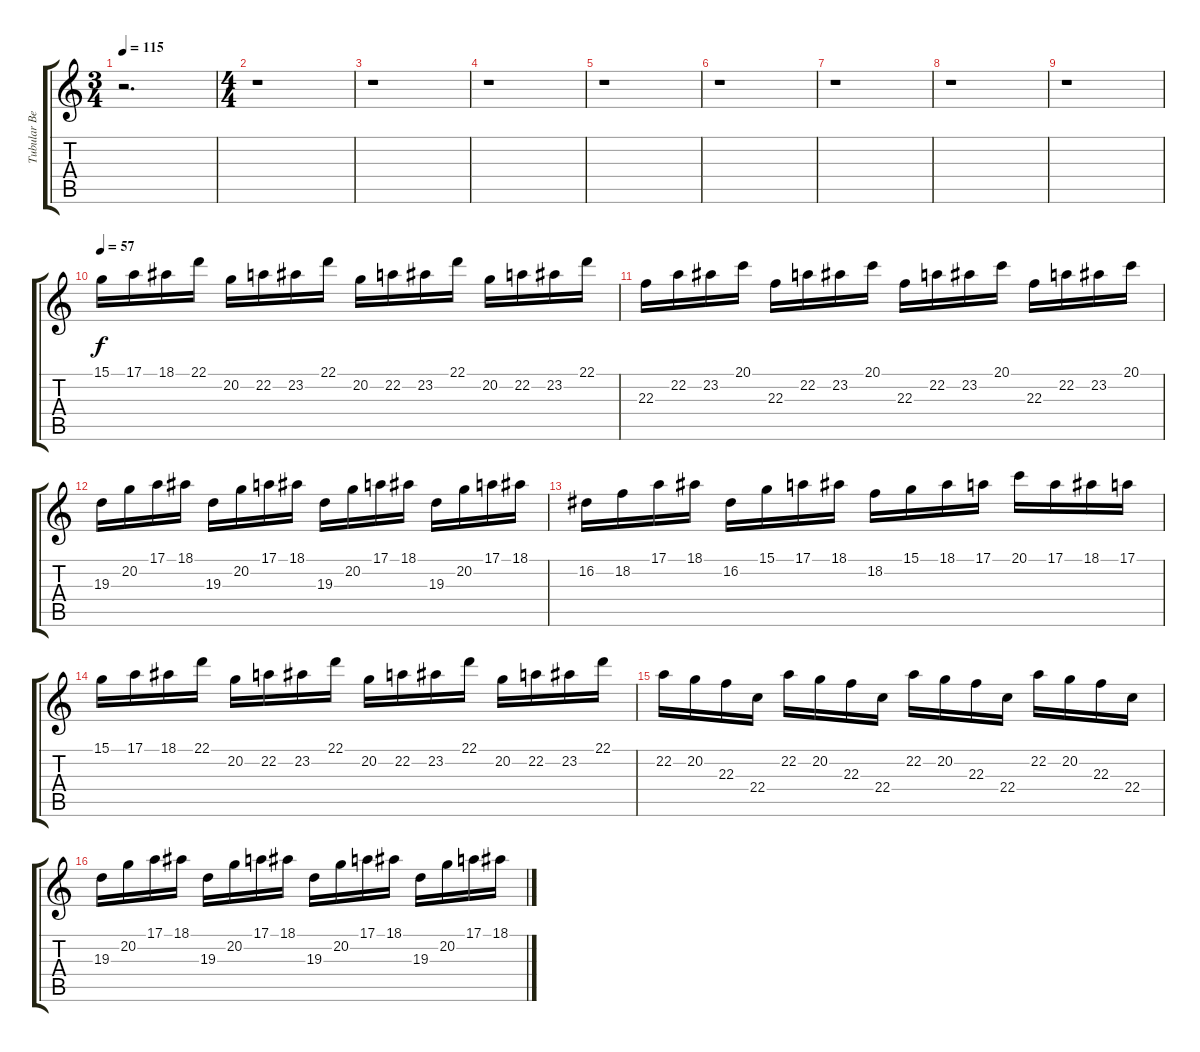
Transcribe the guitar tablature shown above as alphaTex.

\track ("Tubular Bells" "Tubular Be") {instrument tubularbells}
\staff {score tabs}
\tuning (E4 B3 G3 D3 A2 E2) {hide}
\ts (3 4)
\tempo 115
\clef g2
\ks c
r.2{d dy f} |
\ts (4 4)
r.1 |
r.1 |
r.1 |
r.1 |
r.1 |
r.1 |
r.1 |
r.1 |
\tempo 57
15.1.16 17.1.16 18.1.16 22.1.16 20.2.16 22.2.16 23.2.16 22.1.16 20.2.16 22.2.16 23.2.16 22.1.16 20.2.16 22.2.16 23.2.16 22.1.16 |
22.3.16 22.2.16 23.2.16 20.1.16 22.3.16 22.2.16 23.2.16 20.1.16 22.3.16 22.2.16 23.2.16 20.1.16 22.3.16 22.2.16 23.2.16 20.1.16 |
19.3.16 20.2.16 17.1.16 18.1.16 19.3.16 20.2.16 17.1.16 18.1.16 19.3.16 20.2.16 17.1.16 18.1.16 19.3.16 20.2.16 17.1.16 18.1.16 |
16.2.16 18.2.16 17.1.16 18.1.16 16.2.16 15.1.16 17.1.16 18.1.16 18.2.16 15.1.16 18.1.16 17.1.16 20.1.16 17.1.16 18.1.16 17.1.16 |
15.1.16 17.1.16 18.1.16 22.1.16 20.2.16 22.2.16 23.2.16 22.1.16 20.2.16 22.2.16 23.2.16 22.1.16 20.2.16 22.2.16 23.2.16 22.1.16 |
22.2.16 20.2.16 22.3.16 22.4.16 22.2.16 20.2.16 22.3.16 22.4.16 22.2.16 20.2.16 22.3.16 22.4.16 22.2.16 20.2.16 22.3.16 22.4.16 |
19.3.16 20.2.16 17.1.16 18.1.16 19.3.16 20.2.16 17.1.16 18.1.16 19.3.16 20.2.16 17.1.16 18.1.16 19.3.16 20.2.16 17.1.16 18.1.16
